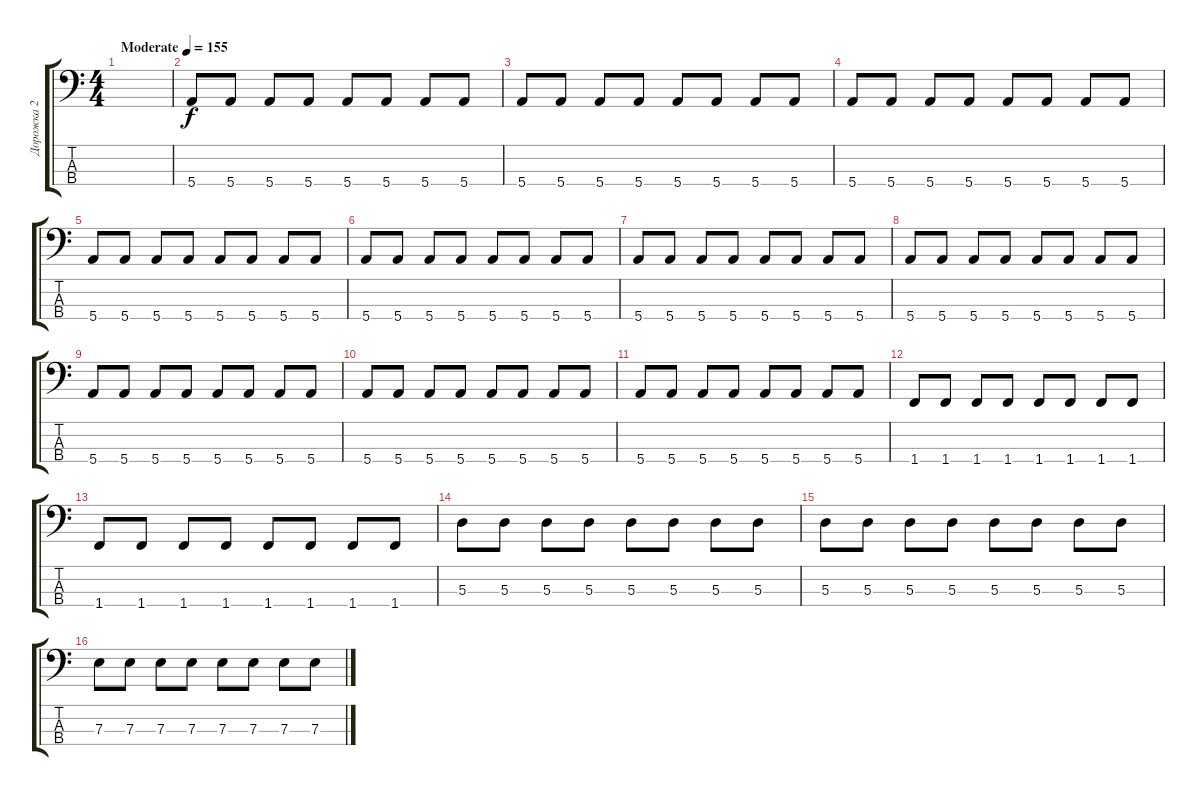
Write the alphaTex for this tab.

\track ("Дорожка 2" "Дорожка 2") {instrument electricbassfinger}
\staff {score tabs}
\tuning (G2 D2 A1 E1) {hide}
\ts (4 4)
\tempo (155 "Moderate")
\clef f4
\ks c
|
5.4.8 5.4.8 5.4.8 5.4.8 5.4.8 5.4.8 5.4.8 5.4.8 |
5.4.8 5.4.8 5.4.8 5.4.8 5.4.8 5.4.8 5.4.8 5.4.8 |
5.4.8 5.4.8 5.4.8 5.4.8 5.4.8 5.4.8 5.4.8 5.4.8 |
5.4.8 5.4.8 5.4.8 5.4.8 5.4.8 5.4.8 5.4.8 5.4.8 |
5.4.8 5.4.8 5.4.8 5.4.8 5.4.8 5.4.8 5.4.8 5.4.8 |
5.4.8 5.4.8 5.4.8 5.4.8 5.4.8 5.4.8 5.4.8 5.4.8 |
5.4.8 5.4.8 5.4.8 5.4.8 5.4.8 5.4.8 5.4.8 5.4.8 |
5.4.8 5.4.8 5.4.8 5.4.8 5.4.8 5.4.8 5.4.8 5.4.8 |
5.4.8 5.4.8 5.4.8 5.4.8 5.4.8 5.4.8 5.4.8 5.4.8 |
5.4.8 5.4.8 5.4.8 5.4.8 5.4.8 5.4.8 5.4.8 5.4.8 |
1.4.8 1.4.8 1.4.8 1.4.8 1.4.8 1.4.8 1.4.8 1.4.8 |
1.4.8 1.4.8 1.4.8 1.4.8 1.4.8 1.4.8 1.4.8 1.4.8 |
5.3.8 5.3.8 5.3.8 5.3.8 5.3.8 5.3.8 5.3.8 5.3.8 |
5.3.8 5.3.8 5.3.8 5.3.8 5.3.8 5.3.8 5.3.8 5.3.8 |
7.3.8 7.3.8 7.3.8 7.3.8 7.3.8 7.3.8 7.3.8 7.3.8
